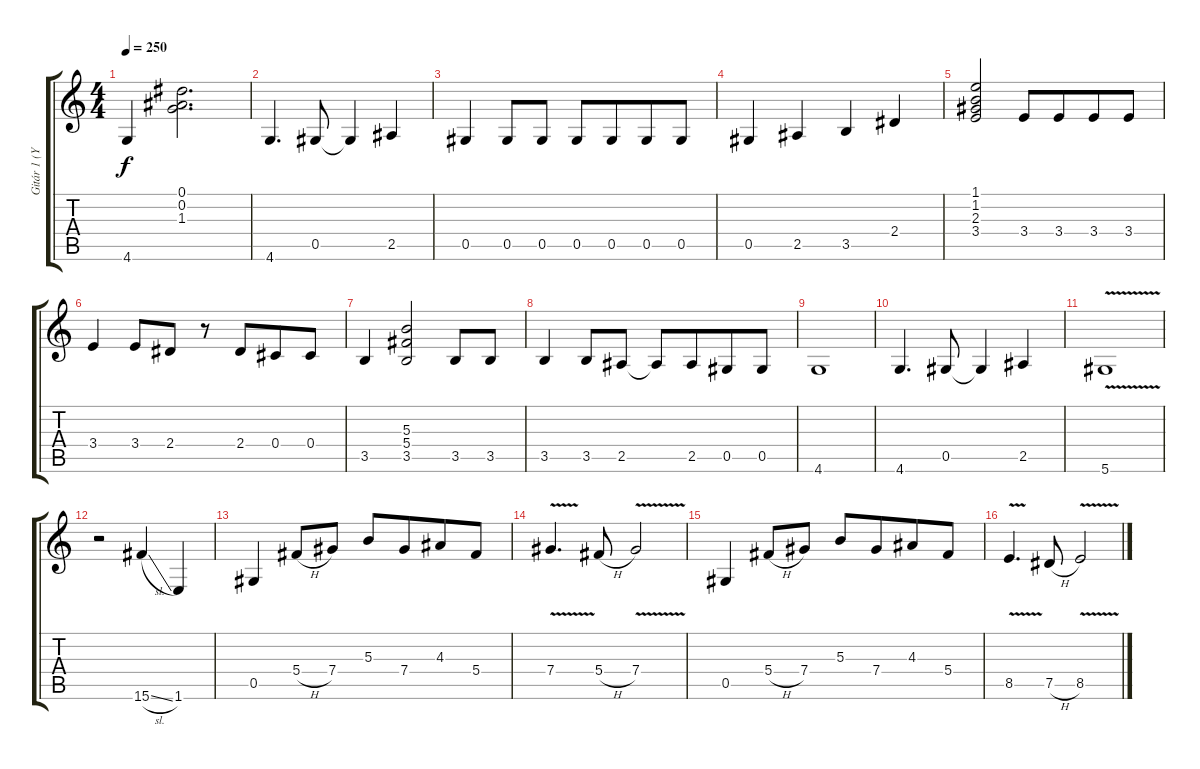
\track ("Gitár 1 (Yngwie Malmsteen)" "Gitár 1 (Y") {instrument distortionguitar}
\staff {score tabs}
\tuning (Eb4 Bb3 Gb3 Db3 Ab2 Eb2) {hide}
\ts (4 4)
\tempo 250
\clef g2
\ks c
4.6.4{dy f} (0.1 0.2 1.3).2{d} |
4.6.4{d} 0.5.8 0.5{t}.4 2.5.4 |
0.5.4 0.5.8 0.5.8 0.5.8 0.5.8{beam merge} 0.5.8 0.5.8 |
0.5.4 2.5.4 3.5.4 2.4.4 |
(1.1 1.2 2.3 3.4).2 3.4.8 3.4.8{beam merge} 3.4.8 3.4.8 |
3.4.4 3.4.8 2.4.8 r.8 2.4.8{beam merge} 0.4.8 0.4.8 |
3.5.4 (5.3 5.4 3.5).2 3.5.8 3.5.8 |
3.5.4 3.5.8 2.5.8 2.5{t}.8 2.5.8{beam merge} 0.5.8 0.5.8 |
4.6.1 |
4.6.4{d} 0.5.8 0.5{t}.4 2.5.4 |
5.6{v}.1 |
r.2 15.6{sl}.4 1.6.4 |
0.5.4 5.4{h}.8 7.4.8 5.3.8 7.4.8{beam merge} 4.3.8 5.4.8 |
7.4{v}.4{d} 5.4{h}.8 7.4{v}.2 |
0.5.4 5.4{h}.8 7.4.8 5.3.8 7.4.8{beam merge} 4.3.8 5.4.8 |
8.5{v}.4{d} 7.5{h}.8 8.5{v}.2
